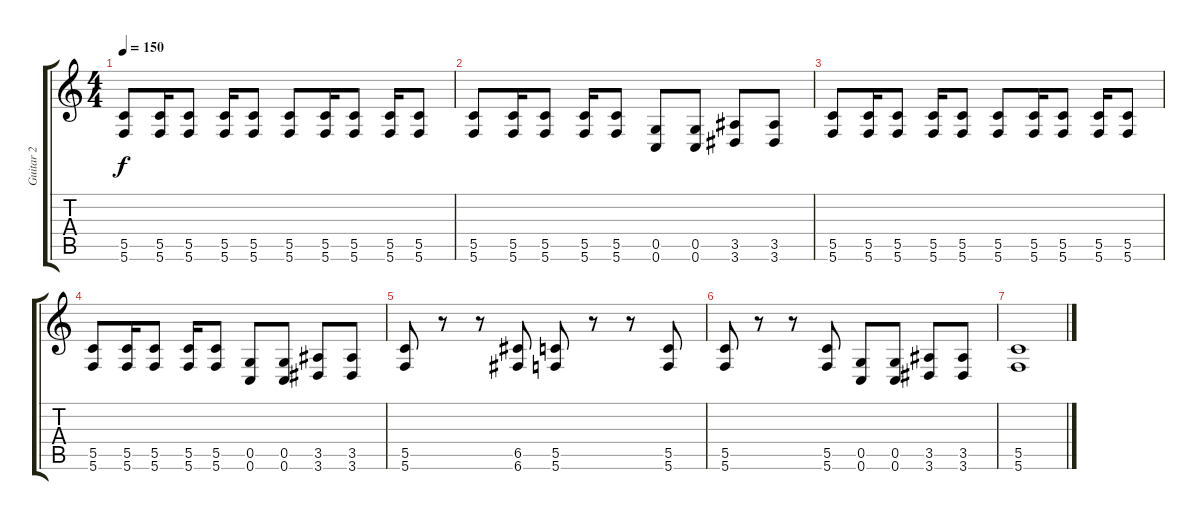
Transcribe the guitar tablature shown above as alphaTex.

\track ("Guitar 2" "Guitar 2") {instrument distortionguitar}
\staff {score tabs}
\tuning (D4 A3 F3 C3 G2 C2) {hide}
\ts (4 4)
\tempo 150
\clef g2
\ks c
(5.5 5.6).8{dy f} (5.5 5.6).16 (5.5 5.6).8 (5.5 5.6).16 (5.5 5.6).8 (5.5 5.6).8 (5.5 5.6).16 (5.5 5.6).8 (5.5 5.6).16 (5.5 5.6).8 |
(5.5 5.6).8 (5.5 5.6).16 (5.5 5.6).8 (5.5 5.6).16 (5.5 5.6).8 (0.5 0.6).8 (0.5 0.6).8 (3.5 3.6).8 (3.5 3.6).8 |
(5.5 5.6).8 (5.5 5.6).16 (5.5 5.6).8 (5.5 5.6).16 (5.5 5.6).8 (5.5 5.6).8 (5.5 5.6).16 (5.5 5.6).8 (5.5 5.6).16 (5.5 5.6).8 |
(5.5 5.6).8 (5.5 5.6).16 (5.5 5.6).8 (5.5 5.6).16 (5.5 5.6).8 (0.5 0.6).8 (0.5 0.6).8 (3.5 3.6).8 (3.5 3.6).8 |
(5.5 5.6).8 r.8 r.8 (6.5 6.6).8 (5.5 5.6).8 r.8 r.8 (5.5 5.6).8 |
(5.5 5.6).8 r.8 r.8 (5.5 5.6).8 (0.5 0.6).8 (0.5 0.6).8 (3.5 3.6).8 (3.5 3.6).8 |
(5.5 5.6).1
